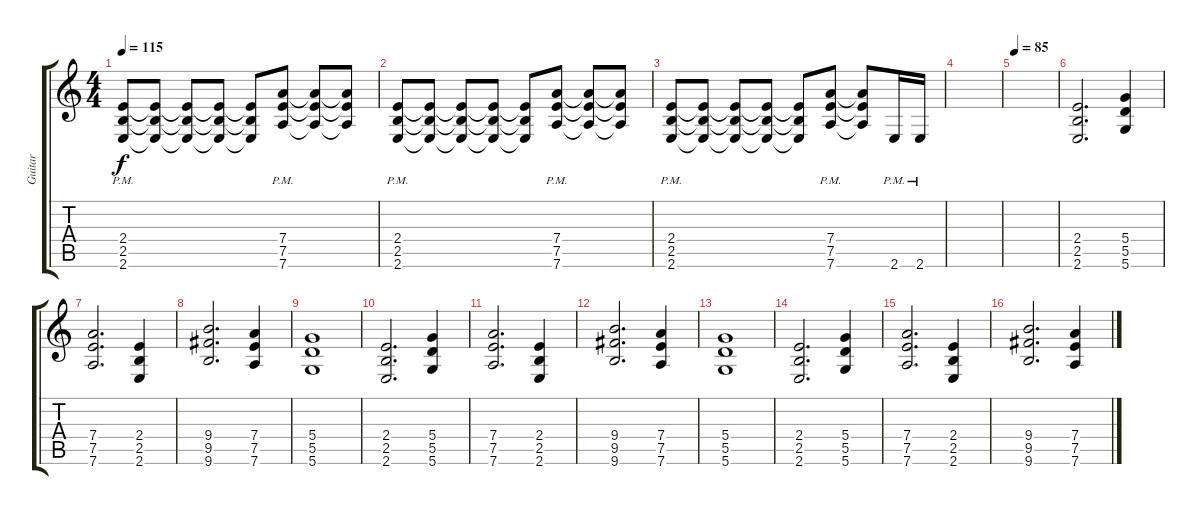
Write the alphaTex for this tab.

\track ("Guitar" "Guitar") {instrument distortionguitar}
\staff {score tabs}
\tuning (E4 B3 G3 D3 A2 D2) {hide}
\ts (4 4)
\tempo 115
\clef g2
\ks c
(2.4{pm} 2.5{pm} 2.6{pm}).8{dy f} (2.4{t} 2.5{t} 2.6{t}).8 (2.4{t} 2.5{t} 2.6{t}).8 (2.4{t} 2.5{t} 2.6{t}).8 (2.4{t} 2.5{t} 2.6{t}).8 (7.4{pm} 7.5{pm} 7.6{pm}).8 (7.4{t} 7.5{t} 7.6{t}).8 (7.4{t} 7.5{t} 7.6{t}).8 |
(2.4{pm} 2.5{pm} 2.6{pm}).8 (2.4{t} 2.5{t} 2.6{t}).8 (2.4{t} 2.5{t} 2.6{t}).8 (2.4{t} 2.5{t} 2.6{t}).8 (2.4{t} 2.5{t} 2.6{t}).8 (7.4{pm} 7.5{pm} 7.6{pm}).8 (7.4{t} 7.5{t} 7.6{t}).8 (7.4{t} 7.5{t} 7.6{t}).8 |
(2.4{pm} 2.5{pm} 2.6{pm}).8 (2.4{t} 2.5{t} 2.6{t}).8 (2.4{t} 2.5{t} 2.6{t}).8 (2.4{t} 2.5{t} 2.6{t}).8 (2.4{t} 2.5{t} 2.6{t}).8 (7.4{pm} 7.5{pm} 7.6{pm}).8 (7.4{t} 7.5{t} 7.6{t}).8 2.6{pm}.16 2.6{pm}.16 |
|
\tempo 85
|
(2.4 2.5 2.6).2{d} (5.4 5.5 5.6).4 |
(7.4 7.5 7.6).2{d} (2.4 2.5 2.6).4 |
(9.4 9.5 9.6).2{d} (7.4 7.5 7.6).4 |
(5.4 5.5 5.6).1 |
(2.4 2.5 2.6).2{d} (5.4 5.5 5.6).4 |
(7.4 7.5 7.6).2{d} (2.4 2.5 2.6).4 |
(9.4 9.5 9.6).2{d} (7.4 7.5 7.6).4 |
(5.4 5.5 5.6).1 |
(2.4 2.5 2.6).2{d} (5.4 5.5 5.6).4 |
(7.4 7.5 7.6).2{d} (2.4 2.5 2.6).4 |
(9.4 9.5 9.6).2{d} (7.4 7.5 7.6).4
